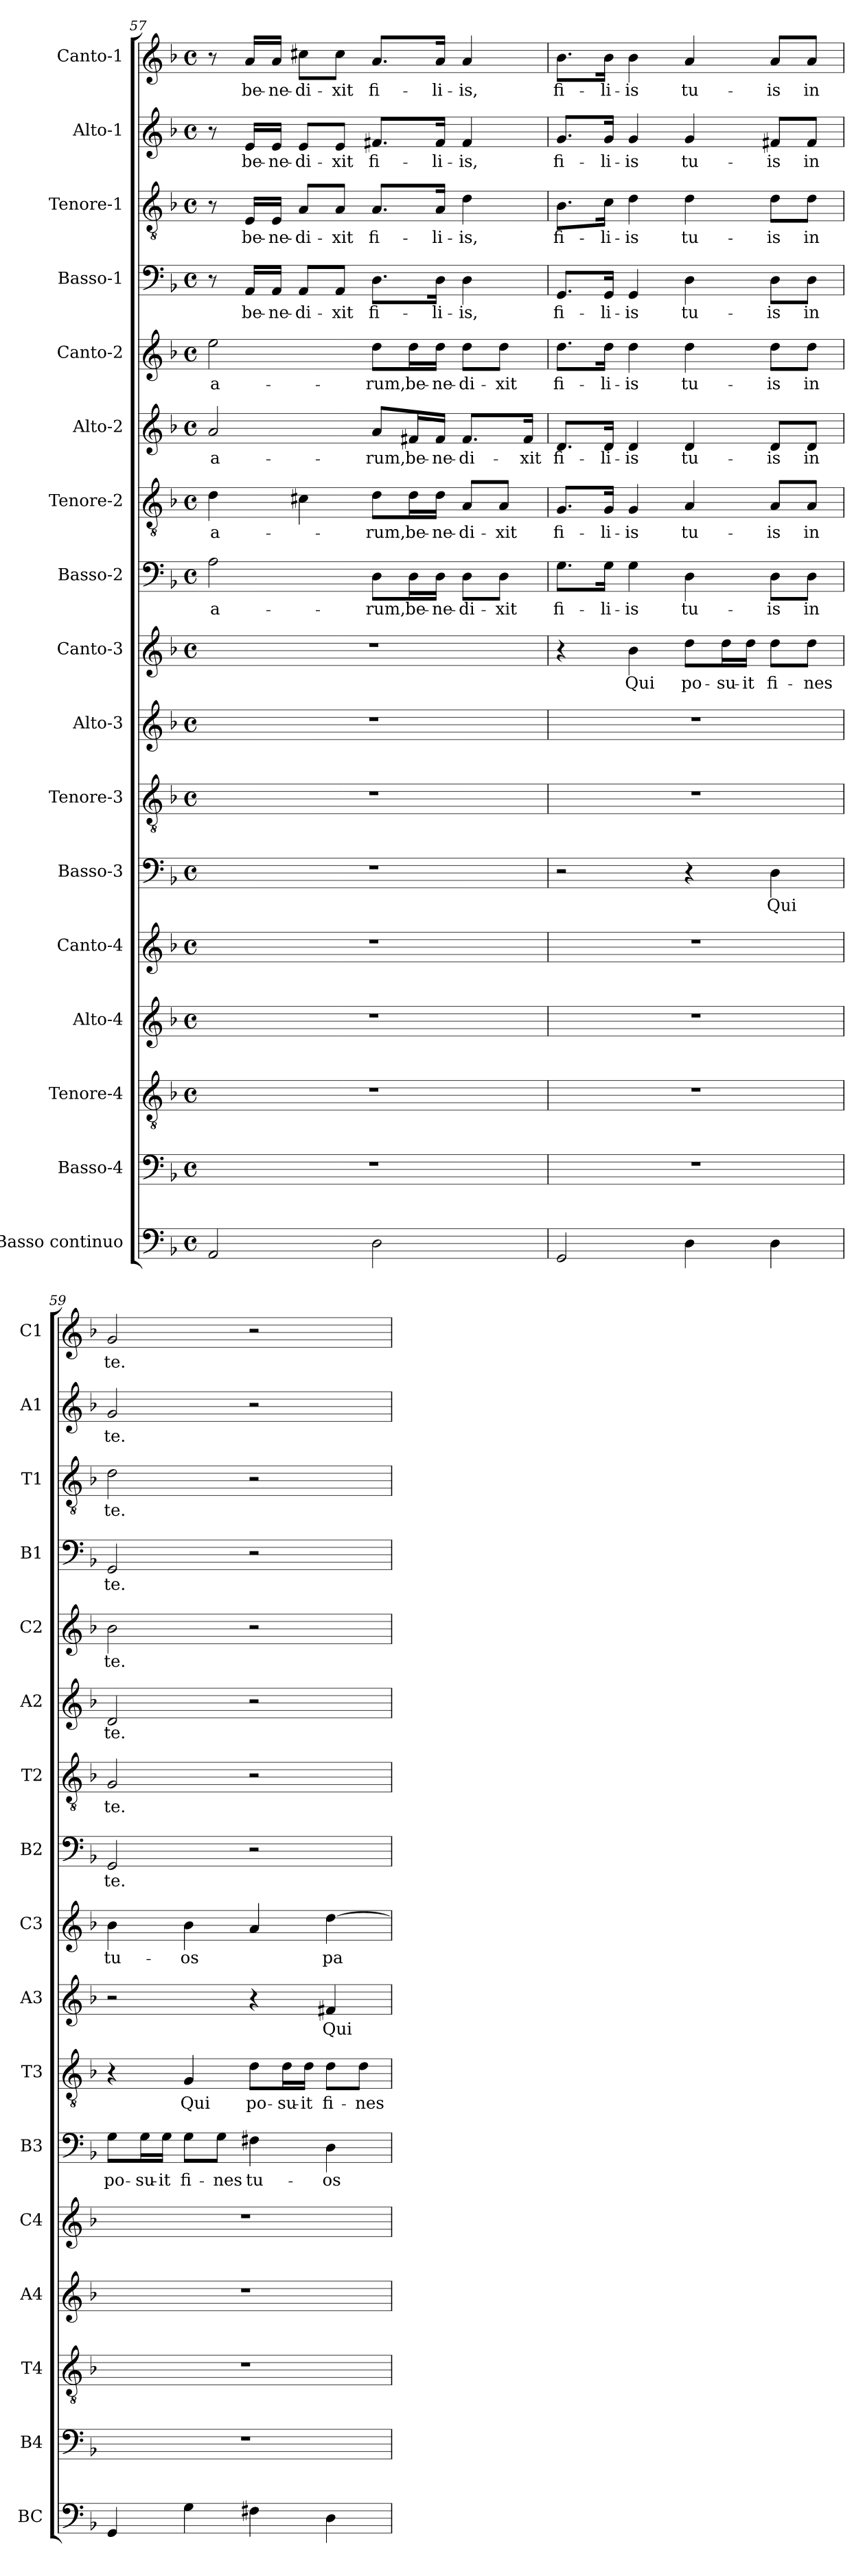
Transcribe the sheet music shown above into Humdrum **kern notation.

**kern	**kern	**kern	**kern	**kern	**kern	**text	**kern	**text	**kern	**text	**kern	**text	**kern	**text	**kern	**text	**kern	**text	**kern	**text	**kern	**text	**kern	**text	**kern	**text	**kern	**text
*part17	*part16	*part15	*part14	*part13	*part12	*part12	*part11	*part11	*part10	*part10	*part9	*part9	*part8	*part8	*part7	*part7	*part6	*part6	*part5	*part5	*part4	*part4	*part3	*part3	*part2	*part2	*part1	*part1
*staff17	*staff16	*staff15	*staff14	*staff13	*staff12	*staff12	*staff11	*staff11	*staff10	*staff10	*staff9	*staff9	*staff8	*staff8	*staff7	*staff7	*staff6	*staff6	*staff5	*staff5	*staff4	*staff4	*staff3	*staff3	*staff2	*staff2	*staff1	*staff1
*I"Basso continuo	*I"Basso-4	*I"Tenore-4	*I"Alto-4	*I"Canto-4	*I"Basso-3	*	*I"Tenore-3	*	*I"Alto-3	*	*I"Canto-3	*	*I"Basso-2	*	*I"Tenore-2	*	*I"Alto-2	*	*I"Canto-2	*	*I"Basso-1	*	*I"Tenore-1	*	*I"Alto-1	*	*I"Canto-1	*
*I'BC	*I'B4	*I'T4	*I'A4	*I'C4	*I'B3	*	*I'T3	*	*I'A3	*	*I'C3	*	*I'B2	*	*I'T2	*	*I'A2	*	*I'C2	*	*I'B1	*	*I'T1	*	*I'A1	*	*I'C1	*
*clefF4	*clefF4	*clefGv2	*clefG2	*clefG2	*clefF4	*	*clefGv2	*	*clefG2	*	*clefG2	*	*clefF4	*	*clefGv2	*	*clefG2	*	*clefG2	*	*clefF4	*	*clefGv2	*	*clefG2	*	*clefG2	*
*k[b-]	*k[b-]	*k[b-]	*k[b-]	*k[b-]	*k[b-]	*	*k[b-]	*	*k[b-]	*	*k[b-]	*	*k[b-]	*	*k[b-]	*	*k[b-]	*	*k[b-]	*	*k[b-]	*	*k[b-]	*	*k[b-]	*	*k[b-]	*
*F:	*F:	*F:	*F:	*F:	*F:	*	*F:	*	*F:	*	*F:	*	*F:	*	*F:	*	*F:	*	*F:	*	*F:	*	*F:	*	*F:	*	*F:	*
*M4/4	*M4/4	*M4/4	*M4/4	*M4/4	*M4/4	*	*M4/4	*	*M4/4	*	*M4/4	*	*M4/4	*	*M4/4	*	*M4/4	*	*M4/4	*	*M4/4	*	*M4/4	*	*M4/4	*	*M4/4	*
*met(c)	*met(c)	*met(c)	*met(c)	*met(c)	*met(c)	*	*met(c)	*	*met(c)	*	*met(c)	*	*met(c)	*	*met(c)	*	*met(c)	*	*met(c)	*	*met(c)	*	*met(c)	*	*met(c)	*	*met(c)	*
=57	=57	=57	=57	=57	=57	=57	=57	=57	=57	=57	=57	=57	=57	=57	=57	=57	=57	=57	=57	=57	=57	=57	=57	=57	=57	=57	=57	=57
!	!	!	!	!	!	!	!	!	!	!	!	!	!	!LO:LY:b	!	!	!	!	!	!	!	!	!	!	!	!	!	!
!	!	!	!	!	!	!	!	!	!	!	!	!	!	!	!	!LO:LY:b	!	!	!	!	!	!	!	!	!	!	!	!
!	!	!	!	!	!	!	!	!	!	!	!	!	!	!	!	!	!	!LO:LY:b	!	!	!	!	!	!	!	!	!	!
!	!	!	!	!	!	!	!	!	!	!	!	!	!	!	!	!	!	!	!	!LO:LY:b	!	!	!	!	!	!	!	!
2AA/	1r	1r	1r	1r	1r	.	1r	.	1r	.	1r	.	2A\	-a-	4d\	-a-	2a/	-a-	2ee\	-a-	8r	.	8r	.	8r	.	8r	.
!	!	!	!	!	!	!	!	!	!	!	!	!	!	!	!	!	!	!	!	!	!	!LO:LY:b	!	!	!	!	!	!
!	!	!	!	!	!	!	!	!	!	!	!	!	!	!	!	!	!	!	!	!	!	!	!	!LO:LY:b	!	!	!	!
!	!	!	!	!	!	!	!	!	!	!	!	!	!	!	!	!	!	!	!	!	!	!	!	!	!	!LO:LY:b	!	!
!	!	!	!	!	!	!	!	!	!	!	!	!	!	!	!	!	!	!	!	!	!	!	!	!	!	!	!	!LO:LY:b
.	.	.	.	.	.	.	.	.	.	.	.	.	.	.	.	.	.	.	.	.	16AA/LL	be-	16E/LL	be-	16e/LL	be-	16a/LL	be-
!	!	!	!	!	!	!	!	!	!	!	!	!	!	!	!	!	!	!	!	!	!	!LO:LY:b	!	!	!	!	!	!
!	!	!	!	!	!	!	!	!	!	!	!	!	!	!	!	!	!	!	!	!	!	!	!	!LO:LY:b	!	!	!	!
!	!	!	!	!	!	!	!	!	!	!	!	!	!	!	!	!	!	!	!	!	!	!	!	!	!	!LO:LY:b	!	!
!	!	!	!	!	!	!	!	!	!	!	!	!	!	!	!	!	!	!	!	!	!	!	!	!	!	!	!	!LO:LY:b
.	.	.	.	.	.	.	.	.	.	.	.	.	.	.	.	.	.	.	.	.	16AA/JJ	-ne-	16E/JJ	-ne-	16e/JJ	-ne-	16a/JJ	-ne-
!	!	!	!	!	!	!	!	!	!	!	!	!	!	!	!	!	!	!	!	!	!	!LO:LY:b	!	!	!	!	!	!
!	!	!	!	!	!	!	!	!	!	!	!	!	!	!	!	!	!	!	!	!	!	!	!	!LO:LY:b	!	!	!	!
!	!	!	!	!	!	!	!	!	!	!	!	!	!	!	!	!	!	!	!	!	!	!	!	!	!	!LO:LY:b	!	!
!	!	!	!	!	!	!	!	!	!	!	!	!	!	!	!	!	!	!	!	!	!	!	!	!	!	!	!	!LO:LY:b
.	.	.	.	.	.	.	.	.	.	.	.	.	.	.	4c#X\	.	.	.	.	.	8AA/L	-di-	8A/L	-di-	8e/L	-di-	8cc#X\L	-di-
!	!	!	!	!	!	!	!	!	!	!	!	!	!	!	!	!	!	!	!	!	!	!LO:LY:b	!	!	!	!	!	!
!	!	!	!	!	!	!	!	!	!	!	!	!	!	!	!	!	!	!	!	!	!	!	!	!LO:LY:b	!	!	!	!
!	!	!	!	!	!	!	!	!	!	!	!	!	!	!	!	!	!	!	!	!	!	!	!	!	!	!LO:LY:b	!	!
!	!	!	!	!	!	!	!	!	!	!	!	!	!	!	!	!	!	!	!	!	!	!	!	!	!	!	!	!LO:LY:b
.	.	.	.	.	.	.	.	.	.	.	.	.	.	.	.	.	.	.	.	.	8AA/J	-xit	8A/J	-xit	8e/J	-xit	8cc#\J	-xit
!	!	!	!	!	!	!	!	!	!	!	!	!	!	!LO:LY:b	!	!	!	!	!	!	!	!	!	!	!	!	!	!
!	!	!	!	!	!	!	!	!	!	!	!	!	!	!	!	!LO:LY:b	!	!	!	!	!	!	!	!	!	!	!	!
!	!	!	!	!	!	!	!	!	!	!	!	!	!	!	!	!	!	!LO:LY:b	!	!	!	!	!	!	!	!	!	!
!	!	!	!	!	!	!	!	!	!	!	!	!	!	!	!	!	!	!	!	!LO:LY:b	!	!	!	!	!	!	!	!
!	!	!	!	!	!	!	!	!	!	!	!	!	!	!	!	!	!	!	!	!	!	!LO:LY:b	!	!	!	!	!	!
!	!	!	!	!	!	!	!	!	!	!	!	!	!	!	!	!	!	!	!	!	!	!	!	!LO:LY:b	!	!	!	!
!	!	!	!	!	!	!	!	!	!	!	!	!	!	!	!	!	!	!	!	!	!	!	!	!	!	!LO:LY:b	!	!
!	!	!	!	!	!	!	!	!	!	!	!	!	!	!	!	!	!	!	!	!	!	!	!	!	!	!	!	!LO:LY:b
2D\	.	.	.	.	.	.	.	.	.	.	.	.	8D\L	-rum,	8d\L	-rum,	8a/L	-rum,	8dd\L	-rum,	8.D\L	fi-	8.A/L	fi-	8.f#X/L	fi-	8.a/L	fi-
!	!	!	!	!	!	!	!	!	!	!	!	!	!	!LO:LY:b	!	!	!	!	!	!	!	!	!	!	!	!	!	!
!	!	!	!	!	!	!	!	!	!	!	!	!	!	!	!	!LO:LY:b	!	!	!	!	!	!	!	!	!	!	!	!
!	!	!	!	!	!	!	!	!	!	!	!	!	!	!	!	!	!	!LO:LY:b	!	!	!	!	!	!	!	!	!	!
!	!	!	!	!	!	!	!	!	!	!	!	!	!	!	!	!	!	!	!	!LO:LY:b	!	!	!	!	!	!	!	!
.	.	.	.	.	.	.	.	.	.	.	.	.	16D\L	be-	16d\L	be-	16f#X/L	be-	16dd\L	be-	.	.	.	.	.	.	.	.
!	!	!	!	!	!	!	!	!	!	!	!	!	!	!LO:LY:b	!	!	!	!	!	!	!	!	!	!	!	!	!	!
!	!	!	!	!	!	!	!	!	!	!	!	!	!	!	!	!LO:LY:b	!	!	!	!	!	!	!	!	!	!	!	!
!	!	!	!	!	!	!	!	!	!	!	!	!	!	!	!	!	!	!LO:LY:b	!	!	!	!	!	!	!	!	!	!
!	!	!	!	!	!	!	!	!	!	!	!	!	!	!	!	!	!	!	!	!LO:LY:b	!	!	!	!	!	!	!	!
!	!	!	!	!	!	!	!	!	!	!	!	!	!	!	!	!	!	!	!	!	!	!LO:LY:b	!	!	!	!	!	!
!	!	!	!	!	!	!	!	!	!	!	!	!	!	!	!	!	!	!	!	!	!	!	!	!LO:LY:b	!	!	!	!
!	!	!	!	!	!	!	!	!	!	!	!	!	!	!	!	!	!	!	!	!	!	!	!	!	!	!LO:LY:b	!	!
!	!	!	!	!	!	!	!	!	!	!	!	!	!	!	!	!	!	!	!	!	!	!	!	!	!	!	!	!LO:LY:b
.	.	.	.	.	.	.	.	.	.	.	.	.	16D\JJ	-ne-	16d\JJ	-ne-	16f#/JJ	-ne-	16dd\JJ	-ne-	16D\Jk	-li-	16A/Jk	-li-	16f#/Jk	-li-	16a/Jk	-li-
!	!	!	!	!	!	!	!	!	!	!	!	!	!	!LO:LY:b	!	!	!	!	!	!	!	!	!	!	!	!	!	!
!	!	!	!	!	!	!	!	!	!	!	!	!	!	!	!	!LO:LY:b	!	!	!	!	!	!	!	!	!	!	!	!
!	!	!	!	!	!	!	!	!	!	!	!	!	!	!	!	!	!	!LO:LY:b	!	!	!	!	!	!	!	!	!	!
!	!	!	!	!	!	!	!	!	!	!	!	!	!	!	!	!	!	!	!	!LO:LY:b	!	!	!	!	!	!	!	!
!	!	!	!	!	!	!	!	!	!	!	!	!	!	!	!	!	!	!	!	!	!	!LO:LY:b	!	!	!	!	!	!
!	!	!	!	!	!	!	!	!	!	!	!	!	!	!	!	!	!	!	!	!	!	!	!	!LO:LY:b	!	!	!	!
!	!	!	!	!	!	!	!	!	!	!	!	!	!	!	!	!	!	!	!	!	!	!	!	!	!	!LO:LY:b	!	!
!	!	!	!	!	!	!	!	!	!	!	!	!	!	!	!	!	!	!	!	!	!	!	!	!	!	!	!	!LO:LY:b
.	.	.	.	.	.	.	.	.	.	.	.	.	8D\L	-di-	8A/L	-di-	8.f#/L	-di-	8dd\L	-di-	4D\	-is,	4d\	-is,	4f#/	-is,	4a/	-is,
!	!	!	!	!	!	!	!	!	!	!	!	!	!	!LO:LY:b	!	!	!	!	!	!	!	!	!	!	!	!	!	!
!	!	!	!	!	!	!	!	!	!	!	!	!	!	!	!	!LO:LY:b	!	!	!	!	!	!	!	!	!	!	!	!
!	!	!	!	!	!	!	!	!	!	!	!	!	!	!	!	!	!	!	!	!LO:LY:b	!	!	!	!	!	!	!	!
.	.	.	.	.	.	.	.	.	.	.	.	.	8D\J	-xit	8A/J	-xit	.	.	8dd\J	-xit	.	.	.	.	.	.	.	.
!	!	!	!	!	!	!	!	!	!	!	!	!	!	!	!	!	!	!LO:LY:b	!	!	!	!	!	!	!	!	!	!
.	.	.	.	.	.	.	.	.	.	.	.	.	.	.	.	.	16f#/Jk	-xit	.	.	.	.	.	.	.	.	.	.
!!LO:PB:g=z
=58	=58	=58	=58	=58	=58	=58	=58	=58	=58	=58	=58	=58	=58	=58	=58	=58	=58	=58	=58	=58	=58	=58	=58	=58	=58	=58	=58	=58
!	!	!	!	!	!	!	!	!	!	!	!	!	!	!LO:LY:b	!	!	!	!	!	!	!	!	!	!	!	!	!	!
!	!	!	!	!	!	!	!	!	!	!	!	!	!	!	!	!LO:LY:b	!	!	!	!	!	!	!	!	!	!	!	!
!	!	!	!	!	!	!	!	!	!	!	!	!	!	!	!	!	!	!LO:LY:b	!	!	!	!	!	!	!	!	!	!
!	!	!	!	!	!	!	!	!	!	!	!	!	!	!	!	!	!	!	!	!LO:LY:b	!	!	!	!	!	!	!	!
!	!	!	!	!	!	!	!	!	!	!	!	!	!	!	!	!	!	!	!	!	!	!LO:LY:b	!	!	!	!	!	!
!	!	!	!	!	!	!	!	!	!	!	!	!	!	!	!	!	!	!	!	!	!	!	!	!LO:LY:b	!	!	!	!
!	!	!	!	!	!	!	!	!	!	!	!	!	!	!	!	!	!	!	!	!	!	!	!	!	!	!LO:LY:b	!	!
!	!	!	!	!	!	!	!	!	!	!	!	!	!	!	!	!	!	!	!	!	!	!	!	!	!	!	!	!LO:LY:b
2GG/	1r	1r	1r	1r	2r	.	1r	.	1r	.	4r	.	8.G\L	fi-	8.G/L	fi-	8.d/L	fi-	8.dd\L	fi-	8.GG/L	fi-	8.B-\L	fi-	8.g/L	fi-	8.b-\L	fi-
!	!	!	!	!	!	!	!	!	!	!	!	!	!	!LO:LY:b	!	!	!	!	!	!	!	!	!	!	!	!	!	!
!	!	!	!	!	!	!	!	!	!	!	!	!	!	!	!	!LO:LY:b	!	!	!	!	!	!	!	!	!	!	!	!
!	!	!	!	!	!	!	!	!	!	!	!	!	!	!	!	!	!	!LO:LY:b	!	!	!	!	!	!	!	!	!	!
!	!	!	!	!	!	!	!	!	!	!	!	!	!	!	!	!	!	!	!	!LO:LY:b	!	!	!	!	!	!	!	!
!	!	!	!	!	!	!	!	!	!	!	!	!	!	!	!	!	!	!	!	!	!	!LO:LY:b	!	!	!	!	!	!
!	!	!	!	!	!	!	!	!	!	!	!	!	!	!	!	!	!	!	!	!	!	!	!	!LO:LY:b	!	!	!	!
!	!	!	!	!	!	!	!	!	!	!	!	!	!	!	!	!	!	!	!	!	!	!	!	!	!	!LO:LY:b	!	!
!	!	!	!	!	!	!	!	!	!	!	!	!	!	!	!	!	!	!	!	!	!	!	!	!	!	!	!	!LO:LY:b
.	.	.	.	.	.	.	.	.	.	.	.	.	16G\Jk	-li-	16G/Jk	-li-	16d/Jk	-li-	16dd\Jk	-li-	16GG/Jk	-li-	16c\Jk	-li-	16g/Jk	-li-	16b-\Jk	-li-
!	!	!	!	!	!	!	!	!	!	!	!	!LO:LY:b	!	!	!	!	!	!	!	!	!	!	!	!	!	!	!	!
!	!	!	!	!	!	!	!	!	!	!	!	!	!	!LO:LY:b	!	!	!	!	!	!	!	!	!	!	!	!	!	!
!	!	!	!	!	!	!	!	!	!	!	!	!	!	!	!	!LO:LY:b	!	!	!	!	!	!	!	!	!	!	!	!
!	!	!	!	!	!	!	!	!	!	!	!	!	!	!	!	!	!	!LO:LY:b	!	!	!	!	!	!	!	!	!	!
!	!	!	!	!	!	!	!	!	!	!	!	!	!	!	!	!	!	!	!	!LO:LY:b	!	!	!	!	!	!	!	!
!	!	!	!	!	!	!	!	!	!	!	!	!	!	!	!	!	!	!	!	!	!	!LO:LY:b	!	!	!	!	!	!
!	!	!	!	!	!	!	!	!	!	!	!	!	!	!	!	!	!	!	!	!	!	!	!	!LO:LY:b	!	!	!	!
!	!	!	!	!	!	!	!	!	!	!	!	!	!	!	!	!	!	!	!	!	!	!	!	!	!	!LO:LY:b	!	!
!	!	!	!	!	!	!	!	!	!	!	!	!	!	!	!	!	!	!	!	!	!	!	!	!	!	!	!	!LO:LY:b
.	.	.	.	.	.	.	.	.	.	.	4b-\	Qui	4G\	-is	4G/	-is	4d/	-is	4dd\	-is	4GG/	-is	4d\	-is	4g/	-is	4b-\	-is
!	!	!	!	!	!	!	!	!	!	!	!	!LO:LY:b	!	!	!	!	!	!	!	!	!	!	!	!	!	!	!	!
!	!	!	!	!	!	!	!	!	!	!	!	!	!	!LO:LY:b	!	!	!	!	!	!	!	!	!	!	!	!	!	!
!	!	!	!	!	!	!	!	!	!	!	!	!	!	!	!	!LO:LY:b	!	!	!	!	!	!	!	!	!	!	!	!
!	!	!	!	!	!	!	!	!	!	!	!	!	!	!	!	!	!	!LO:LY:b	!	!	!	!	!	!	!	!	!	!
!	!	!	!	!	!	!	!	!	!	!	!	!	!	!	!	!	!	!	!	!LO:LY:b	!	!	!	!	!	!	!	!
!	!	!	!	!	!	!	!	!	!	!	!	!	!	!	!	!	!	!	!	!	!	!LO:LY:b	!	!	!	!	!	!
!	!	!	!	!	!	!	!	!	!	!	!	!	!	!	!	!	!	!	!	!	!	!	!	!LO:LY:b	!	!	!	!
!	!	!	!	!	!	!	!	!	!	!	!	!	!	!	!	!	!	!	!	!	!	!	!	!	!	!LO:LY:b	!	!
!	!	!	!	!	!	!	!	!	!	!	!	!	!	!	!	!	!	!	!	!	!	!	!	!	!	!	!	!LO:LY:b
4D\	.	.	.	.	4r	.	.	.	.	.	8dd\L	po-	4D\	tu-	4A/	tu-	4d/	tu-	4dd\	tu-	4D\	tu-	4d\	tu-	4g/	tu-	4a/	tu-
!	!	!	!	!	!	!	!	!	!	!	!	!LO:LY:b	!	!	!	!	!	!	!	!	!	!	!	!	!	!	!	!
.	.	.	.	.	.	.	.	.	.	.	16dd\L	-su-	.	.	.	.	.	.	.	.	.	.	.	.	.	.	.	.
!	!	!	!	!	!	!	!	!	!	!	!	!LO:LY:b	!	!	!	!	!	!	!	!	!	!	!	!	!	!	!	!
.	.	.	.	.	.	.	.	.	.	.	16dd\JJ	-it	.	.	.	.	.	.	.	.	.	.	.	.	.	.	.	.
!	!	!	!	!	!	!LO:LY:b	!	!	!	!	!	!	!	!	!	!	!	!	!	!	!	!	!	!	!	!	!	!
!	!	!	!	!	!	!	!	!	!	!	!	!LO:LY:b	!	!	!	!	!	!	!	!	!	!	!	!	!	!	!	!
!	!	!	!	!	!	!	!	!	!	!	!	!	!	!LO:LY:b	!	!	!	!	!	!	!	!	!	!	!	!	!	!
!	!	!	!	!	!	!	!	!	!	!	!	!	!	!	!	!LO:LY:b	!	!	!	!	!	!	!	!	!	!	!	!
!	!	!	!	!	!	!	!	!	!	!	!	!	!	!	!	!	!	!LO:LY:b	!	!	!	!	!	!	!	!	!	!
!	!	!	!	!	!	!	!	!	!	!	!	!	!	!	!	!	!	!	!	!LO:LY:b	!	!	!	!	!	!	!	!
!	!	!	!	!	!	!	!	!	!	!	!	!	!	!	!	!	!	!	!	!	!	!LO:LY:b	!	!	!	!	!	!
!	!	!	!	!	!	!	!	!	!	!	!	!	!	!	!	!	!	!	!	!	!	!	!	!LO:LY:b	!	!	!	!
!	!	!	!	!	!	!	!	!	!	!	!	!	!	!	!	!	!	!	!	!	!	!	!	!	!	!LO:LY:b	!	!
!	!	!	!	!	!	!	!	!	!	!	!	!	!	!	!	!	!	!	!	!	!	!	!	!	!	!	!	!LO:LY:b
4D\	.	.	.	.	4D\	Qui	.	.	.	.	8dd\L	fi-	8D\L	-is	8A/L	-is	8d/L	-is	8dd\L	-is	8D\L	-is	8d\L	-is	8f#X/L	-is	8a/L	-is
!	!	!	!	!	!	!	!	!	!	!	!	!LO:LY:b	!	!	!	!	!	!	!	!	!	!	!	!	!	!	!	!
!	!	!	!	!	!	!	!	!	!	!	!	!	!	!LO:LY:b	!	!	!	!	!	!	!	!	!	!	!	!	!	!
!	!	!	!	!	!	!	!	!	!	!	!	!	!	!	!	!LO:LY:b	!	!	!	!	!	!	!	!	!	!	!	!
!	!	!	!	!	!	!	!	!	!	!	!	!	!	!	!	!	!	!LO:LY:b	!	!	!	!	!	!	!	!	!	!
!	!	!	!	!	!	!	!	!	!	!	!	!	!	!	!	!	!	!	!	!LO:LY:b	!	!	!	!	!	!	!	!
!	!	!	!	!	!	!	!	!	!	!	!	!	!	!	!	!	!	!	!	!	!	!LO:LY:b	!	!	!	!	!	!
!	!	!	!	!	!	!	!	!	!	!	!	!	!	!	!	!	!	!	!	!	!	!	!	!LO:LY:b	!	!	!	!
!	!	!	!	!	!	!	!	!	!	!	!	!	!	!	!	!	!	!	!	!	!	!	!	!	!	!LO:LY:b	!	!
!	!	!	!	!	!	!	!	!	!	!	!	!	!	!	!	!	!	!	!	!	!	!	!	!	!	!	!	!LO:LY:b
.	.	.	.	.	.	.	.	.	.	.	8dd\J	-nes	8D\J	in	8A/J	in	8d/J	in	8dd\J	in	8D\J	in	8d\J	in	8f#/J	in	8a/J	in
=59	=59	=59	=59	=59	=59	=59	=59	=59	=59	=59	=59	=59	=59	=59	=59	=59	=59	=59	=59	=59	=59	=59	=59	=59	=59	=59	=59	=59
!	!	!	!	!	!	!LO:LY:b	!	!	!	!	!	!	!	!	!	!	!	!	!	!	!	!	!	!	!	!	!	!
!	!	!	!	!	!	!	!	!	!	!	!	!LO:LY:b	!	!	!	!	!	!	!	!	!	!	!	!	!	!	!	!
!	!	!	!	!	!	!	!	!	!	!	!	!	!	!LO:LY:b	!	!	!	!	!	!	!	!	!	!	!	!	!	!
!	!	!	!	!	!	!	!	!	!	!	!	!	!	!	!	!LO:LY:b	!	!	!	!	!	!	!	!	!	!	!	!
!	!	!	!	!	!	!	!	!	!	!	!	!	!	!	!	!	!	!LO:LY:b	!	!	!	!	!	!	!	!	!	!
!	!	!	!	!	!	!	!	!	!	!	!	!	!	!	!	!	!	!	!	!LO:LY:b	!	!	!	!	!	!	!	!
!	!	!	!	!	!	!	!	!	!	!	!	!	!	!	!	!	!	!	!	!	!	!LO:LY:b	!	!	!	!	!	!
!	!	!	!	!	!	!	!	!	!	!	!	!	!	!	!	!	!	!	!	!	!	!	!	!LO:LY:b	!	!	!	!
!	!	!	!	!	!	!	!	!	!	!	!	!	!	!	!	!	!	!	!	!	!	!	!	!	!	!LO:LY:b	!	!
!	!	!	!	!	!	!	!	!	!	!	!	!	!	!	!	!	!	!	!	!	!	!	!	!	!	!	!	!LO:LY:b
4GG/	1r	1r	1r	1r	8G\L	po-	4r	.	2r	.	4b-\	tu-	2GG/	te.	2G/	te.	2d/	te.	2b-\	te.	2GG/	te.	2d\	te.	2g/	te.	2g/	te.
!	!	!	!	!	!	!LO:LY:b	!	!	!	!	!	!	!	!	!	!	!	!	!	!	!	!	!	!	!	!	!	!
.	.	.	.	.	16G\L	-su-	.	.	.	.	.	.	.	.	.	.	.	.	.	.	.	.	.	.	.	.	.	.
!	!	!	!	!	!	!LO:LY:b	!	!	!	!	!	!	!	!	!	!	!	!	!	!	!	!	!	!	!	!	!	!
.	.	.	.	.	16G\JJ	-it	.	.	.	.	.	.	.	.	.	.	.	.	.	.	.	.	.	.	.	.	.	.
!	!	!	!	!	!	!LO:LY:b	!	!	!	!	!	!	!	!	!	!	!	!	!	!	!	!	!	!	!	!	!	!
!	!	!	!	!	!	!	!	!LO:LY:b	!	!	!	!	!	!	!	!	!	!	!	!	!	!	!	!	!	!	!	!
!	!	!	!	!	!	!	!	!	!	!	!	!LO:LY:b	!	!	!	!	!	!	!	!	!	!	!	!	!	!	!	!
4G\	.	.	.	.	8G\L	fi-	4G/	Qui	.	.	4b-\	-os	.	.	.	.	.	.	.	.	.	.	.	.	.	.	.	.
!	!	!	!	!	!	!LO:LY:b	!	!	!	!	!	!	!	!	!	!	!	!	!	!	!	!	!	!	!	!	!	!
.	.	.	.	.	8G\J	-nes	.	.	.	.	.	.	.	.	.	.	.	.	.	.	.	.	.	.	.	.	.	.
!	!	!	!	!	!	!LO:LY:b	!	!	!	!	!	!	!	!	!	!	!	!	!	!	!	!	!	!	!	!	!	!
!	!	!	!	!	!	!	!	!LO:LY:b	!	!	!	!	!	!	!	!	!	!	!	!	!	!	!	!	!	!	!	!
4F#X\	.	.	.	.	4F#X\	tu-	8d\L	po-	4r	.	4a/	.	2r	.	2r	.	2r	.	2r	.	2r	.	2r	.	2r	.	2r	.
!	!	!	!	!	!	!	!	!LO:LY:b	!	!	!	!	!	!	!	!	!	!	!	!	!	!	!	!	!	!	!	!
.	.	.	.	.	.	.	16d\L	-su-	.	.	.	.	.	.	.	.	.	.	.	.	.	.	.	.	.	.	.	.
!	!	!	!	!	!	!	!	!LO:LY:b	!	!	!	!	!	!	!	!	!	!	!	!	!	!	!	!	!	!	!	!
.	.	.	.	.	.	.	16d\JJ	-it	.	.	.	.	.	.	.	.	.	.	.	.	.	.	.	.	.	.	.	.
!	!	!	!	!	!	!LO:LY:b	!	!	!	!	!	!	!	!	!	!	!	!	!	!	!	!	!	!	!	!	!	!
!	!	!	!	!	!	!	!	!LO:LY:b	!	!	!	!	!	!	!	!	!	!	!	!	!	!	!	!	!	!	!	!
!	!	!	!	!	!	!	!	!	!	!LO:LY:b	!	!	!	!	!	!	!	!	!	!	!	!	!	!	!	!	!	!
!	!	!	!	!	!	!	!	!	!	!	!	!LO:LY:b	!	!	!	!	!	!	!	!	!	!	!	!	!	!	!	!
4D\	.	.	.	.	4D\	-os	8d\L	fi-	4f#X/	Qui	[4dd\	pa-	.	.	.	.	.	.	.	.	.	.	.	.	.	.	.	.
!	!	!	!	!	!	!	!	!LO:LY:b	!	!	!	!	!	!	!	!	!	!	!	!	!	!	!	!	!	!	!	!
.	.	.	.	.	.	.	8d\J	-nes	.	.	.	.	.	.	.	.	.	.	.	.	.	.	.	.	.	.	.	.
=	=	=	=	=	=	=	=	=	=	=	=	=	=	=	=	=	=	=	=	=	=	=	=	=	=	=	=	=
*-	*-	*-	*-	*-	*-	*-	*-	*-	*-	*-	*-	*-	*-	*-	*-	*-	*-	*-	*-	*-	*-	*-	*-	*-	*-	*-	*-	*-
